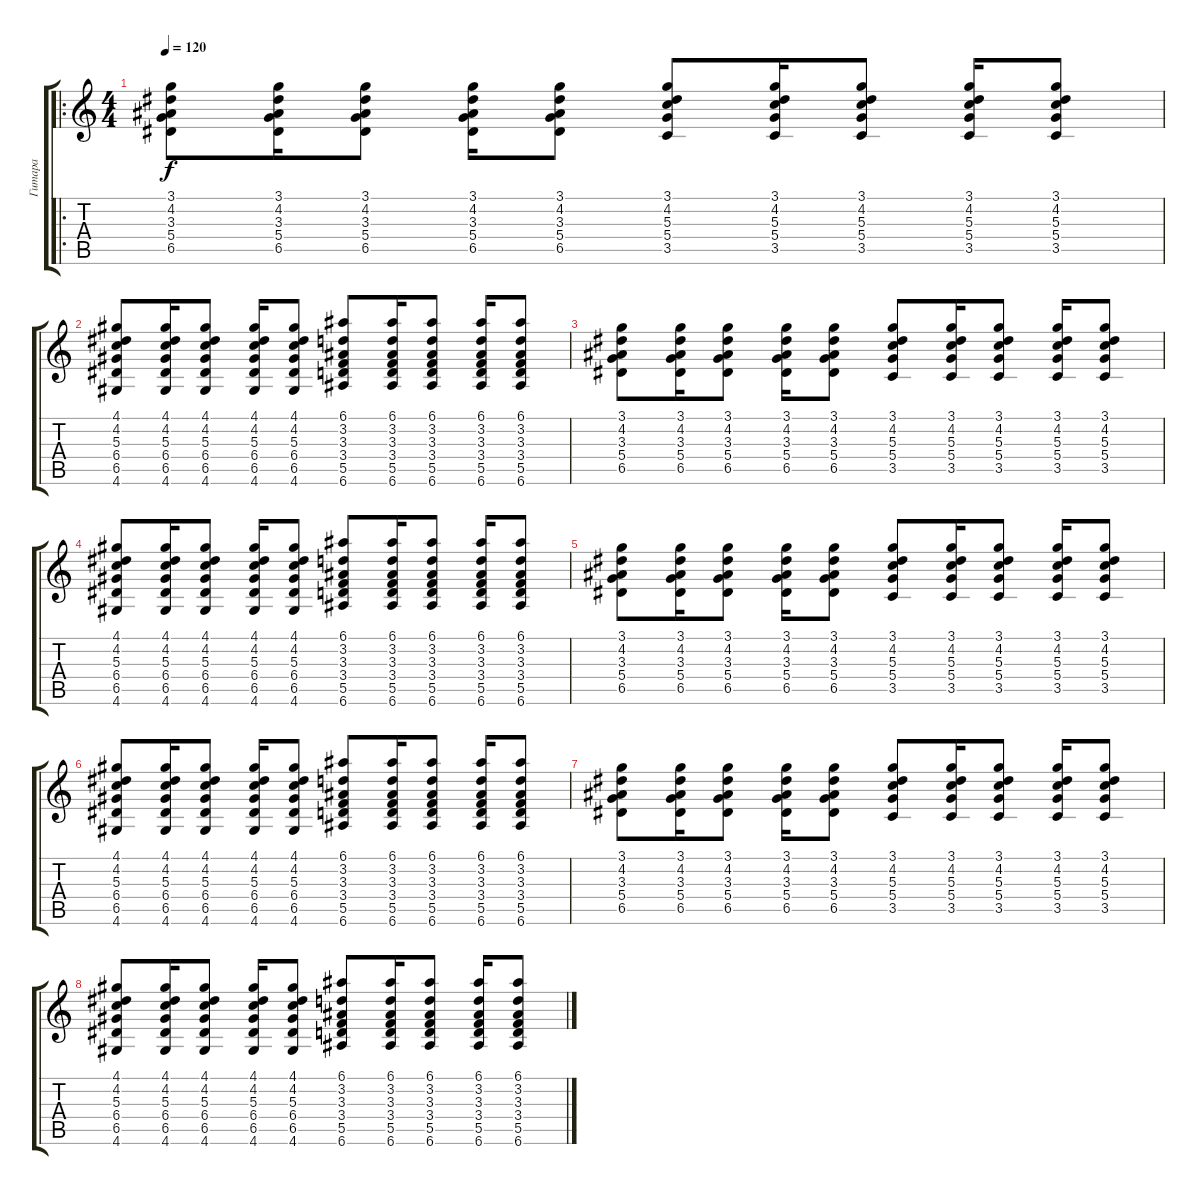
\track ("Гитара" "Гитара") {instrument acousticguitarsteel}
\staff {score tabs}
\tuning (E4 B3 G3 D3 A2 E2) {hide}
\ro
\ts (4 4)
\tempo 120
\clef g2
\ks c
(3.1 4.2 3.3 5.4 6.5).8{dy f} (3.1 4.2 3.3 5.4 6.5).16 (3.1 4.2 3.3 5.4 6.5).8 (3.1 4.2 3.3 5.4 6.5).16 (3.1 4.2 3.3 5.4 6.5).8 (3.1 4.2 5.3 5.4 3.5).8 (3.1 4.2 5.3 5.4 3.5).16 (3.1 4.2 5.3 5.4 3.5).8 (3.1 4.2 5.3 5.4 3.5).16 (3.1 4.2 5.3 5.4 3.5).8 |
(4.1 4.2 5.3 6.4 6.5 4.6).8 (4.1 4.2 5.3 6.4 6.5 4.6).16 (4.1 4.2 5.3 6.4 6.5 4.6).8 (4.1 4.2 5.3 6.4 6.5 4.6).16 (4.1 4.2 5.3 6.4 6.5 4.6).8 (6.1 3.2 3.3 3.4 5.5 6.6).8 (6.1 3.2 3.3 3.4 5.5 6.6).16 (6.1 3.2 3.3 3.4 5.5 6.6).8 (6.1 3.2 3.3 3.4 5.5 6.6).16 (6.1 3.2 3.3 3.4 5.5 6.6).8 |
(3.1 4.2 3.3 5.4 6.5).8 (3.1 4.2 3.3 5.4 6.5).16 (3.1 4.2 3.3 5.4 6.5).8 (3.1 4.2 3.3 5.4 6.5).16 (3.1 4.2 3.3 5.4 6.5).8 (3.1 4.2 5.3 5.4 3.5).8 (3.1 4.2 5.3 5.4 3.5).16 (3.1 4.2 5.3 5.4 3.5).8 (3.1 4.2 5.3 5.4 3.5).16 (3.1 4.2 5.3 5.4 3.5).8 |
(4.1 4.2 5.3 6.4 6.5 4.6).8 (4.1 4.2 5.3 6.4 6.5 4.6).16 (4.1 4.2 5.3 6.4 6.5 4.6).8 (4.1 4.2 5.3 6.4 6.5 4.6).16 (4.1 4.2 5.3 6.4 6.5 4.6).8 (6.1 3.2 3.3 3.4 5.5 6.6).8 (6.1 3.2 3.3 3.4 5.5 6.6).16 (6.1 3.2 3.3 3.4 5.5 6.6).8 (6.1 3.2 3.3 3.4 5.5 6.6).16 (6.1 3.2 3.3 3.4 5.5 6.6).8 |
(3.1 4.2 3.3 5.4 6.5).8 (3.1 4.2 3.3 5.4 6.5).16 (3.1 4.2 3.3 5.4 6.5).8 (3.1 4.2 3.3 5.4 6.5).16 (3.1 4.2 3.3 5.4 6.5).8 (3.1 4.2 5.3 5.4 3.5).8 (3.1 4.2 5.3 5.4 3.5).16 (3.1 4.2 5.3 5.4 3.5).8 (3.1 4.2 5.3 5.4 3.5).16 (3.1 4.2 5.3 5.4 3.5).8 |
(4.1 4.2 5.3 6.4 6.5 4.6).8 (4.1 4.2 5.3 6.4 6.5 4.6).16 (4.1 4.2 5.3 6.4 6.5 4.6).8 (4.1 4.2 5.3 6.4 6.5 4.6).16 (4.1 4.2 5.3 6.4 6.5 4.6).8 (6.1 3.2 3.3 3.4 5.5 6.6).8 (6.1 3.2 3.3 3.4 5.5 6.6).16 (6.1 3.2 3.3 3.4 5.5 6.6).8 (6.1 3.2 3.3 3.4 5.5 6.6).16 (6.1 3.2 3.3 3.4 5.5 6.6).8 |
(3.1 4.2 3.3 5.4 6.5).8 (3.1 4.2 3.3 5.4 6.5).16 (3.1 4.2 3.3 5.4 6.5).8 (3.1 4.2 3.3 5.4 6.5).16 (3.1 4.2 3.3 5.4 6.5).8 (3.1 4.2 5.3 5.4 3.5).8 (3.1 4.2 5.3 5.4 3.5).16 (3.1 4.2 5.3 5.4 3.5).8 (3.1 4.2 5.3 5.4 3.5).16 (3.1 4.2 5.3 5.4 3.5).8 |
(4.1 4.2 5.3 6.4 6.5 4.6).8 (4.1 4.2 5.3 6.4 6.5 4.6).16 (4.1 4.2 5.3 6.4 6.5 4.6).8 (4.1 4.2 5.3 6.4 6.5 4.6).16 (4.1 4.2 5.3 6.4 6.5 4.6).8 (6.1 3.2 3.3 3.4 5.5 6.6).8 (6.1 3.2 3.3 3.4 5.5 6.6).16 (6.1 3.2 3.3 3.4 5.5 6.6).8 (6.1 3.2 3.3 3.4 5.5 6.6).16 (6.1 3.2 3.3 3.4 5.5 6.6).8
